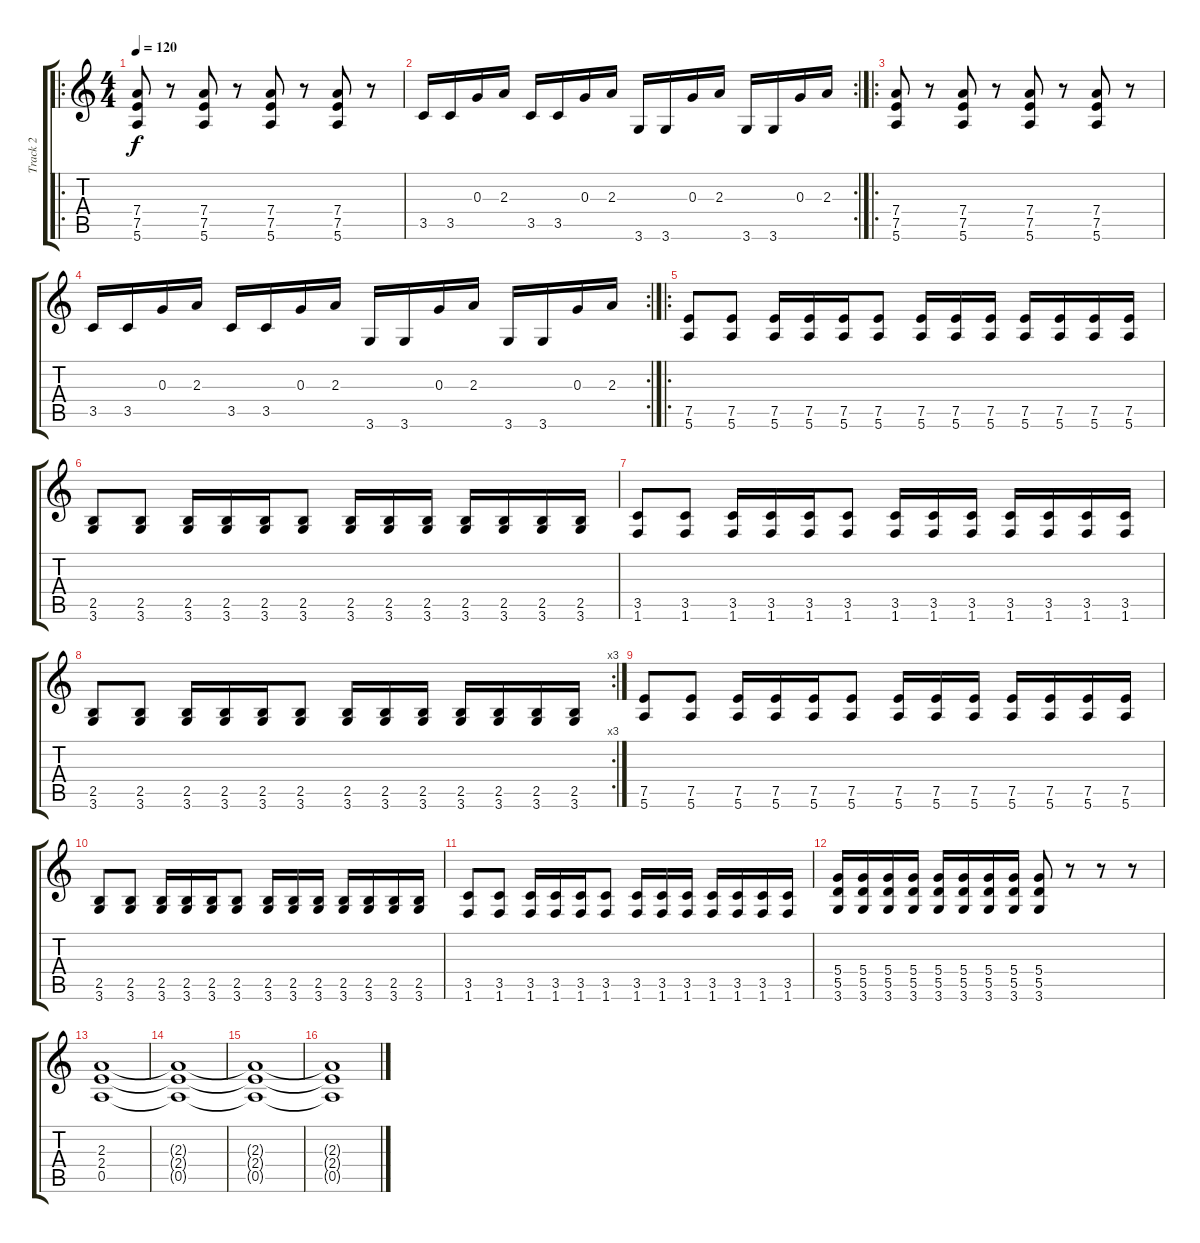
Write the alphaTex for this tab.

\track ("Track 2" "Track 2") {instrument distortionguitar}
\staff {score tabs}
\tuning (E4 B3 G3 D3 A2 E2) {hide}
\ro
\ts (4 4)
\tempo 120
\clef g2
\ks c
(7.4 7.5 5.6).8{dy f instrument distortionguitar} r.8 (7.4 7.5 5.6).8 r.8 (7.4 7.5 5.6).8 r.8 (7.4 7.5 5.6).8 r.8 |
\rc 2
3.5.16 3.5.16 0.3.16 2.3.16 3.5.16 3.5.16 0.3.16 2.3.16 3.6.16 3.6.16 0.3.16 2.3.16 3.6.16 3.6.16 0.3.16 2.3.16 |
\ro
(7.4 7.5 5.6).8{instrument distortionguitar} r.8 (7.4 7.5 5.6).8 r.8 (7.4 7.5 5.6).8 r.8 (7.4 7.5 5.6).8 r.8 |
\rc 2
3.5.16 3.5.16 0.3.16 2.3.16 3.5.16 3.5.16 0.3.16 2.3.16 3.6.16 3.6.16 0.3.16 2.3.16 3.6.16 3.6.16 0.3.16 2.3.16 |
\ro
(7.5 5.6).8 (7.5 5.6).8 (7.5 5.6).16 (7.5 5.6).16 (7.5 5.6).16 (7.5 5.6).8 (7.5 5.6).16 (7.5 5.6).16 (7.5 5.6).16 (7.5 5.6).16 (7.5 5.6).16 (7.5 5.6).16 (7.5 5.6).16 |
(2.5 3.6).8 (2.5 3.6).8 (2.5 3.6).16 (2.5 3.6).16 (2.5 3.6).16 (2.5 3.6).8 (2.5 3.6).16 (2.5 3.6).16 (2.5 3.6).16 (2.5 3.6).16 (2.5 3.6).16 (2.5 3.6).16 (2.5 3.6).16 |
(3.5 1.6).8 (3.5 1.6).8 (3.5 1.6).16 (3.5 1.6).16 (3.5 1.6).16 (3.5 1.6).8 (3.5 1.6).16 (3.5 1.6).16 (3.5 1.6).16 (3.5 1.6).16 (3.5 1.6).16 (3.5 1.6).16 (3.5 1.6).16 |
\rc 3
(2.5 3.6).8 (2.5 3.6).8 (2.5 3.6).16 (2.5 3.6).16 (2.5 3.6).16 (2.5 3.6).8 (2.5 3.6).16 (2.5 3.6).16 (2.5 3.6).16 (2.5 3.6).16 (2.5 3.6).16 (2.5 3.6).16 (2.5 3.6).16 |
(7.5 5.6).8 (7.5 5.6).8 (7.5 5.6).16 (7.5 5.6).16 (7.5 5.6).16 (7.5 5.6).8 (7.5 5.6).16 (7.5 5.6).16 (7.5 5.6).16 (7.5 5.6).16 (7.5 5.6).16 (7.5 5.6).16 (7.5 5.6).16 |
(2.5 3.6).8 (2.5 3.6).8 (2.5 3.6).16 (2.5 3.6).16 (2.5 3.6).16 (2.5 3.6).8 (2.5 3.6).16 (2.5 3.6).16 (2.5 3.6).16 (2.5 3.6).16 (2.5 3.6).16 (2.5 3.6).16 (2.5 3.6).16 |
(3.5 1.6).8 (3.5 1.6).8 (3.5 1.6).16 (3.5 1.6).16 (3.5 1.6).16 (3.5 1.6).8 (3.5 1.6).16 (3.5 1.6).16 (3.5 1.6).16 (3.5 1.6).16 (3.5 1.6).16 (3.5 1.6).16 (3.5 1.6).16 |
(5.4 5.5 3.6).16 (5.4 5.5 3.6).16 (5.4 5.5 3.6).16 (5.4 5.5 3.6).16 (5.4 5.5 3.6).16 (5.4 5.5 3.6).16 (5.4 5.5 3.6).16 (5.4 5.5 3.6).16 (5.4 5.5 3.6).8 r.8 r.8 r.8 |
(2.3 2.4 0.5).1 |
(2.3{t} 2.4{t} 0.5{t}).1 |
(2.3{t} 2.4{t} 0.5{t}).1 |
(2.3{t} 2.4{t} 0.5{t}).1
